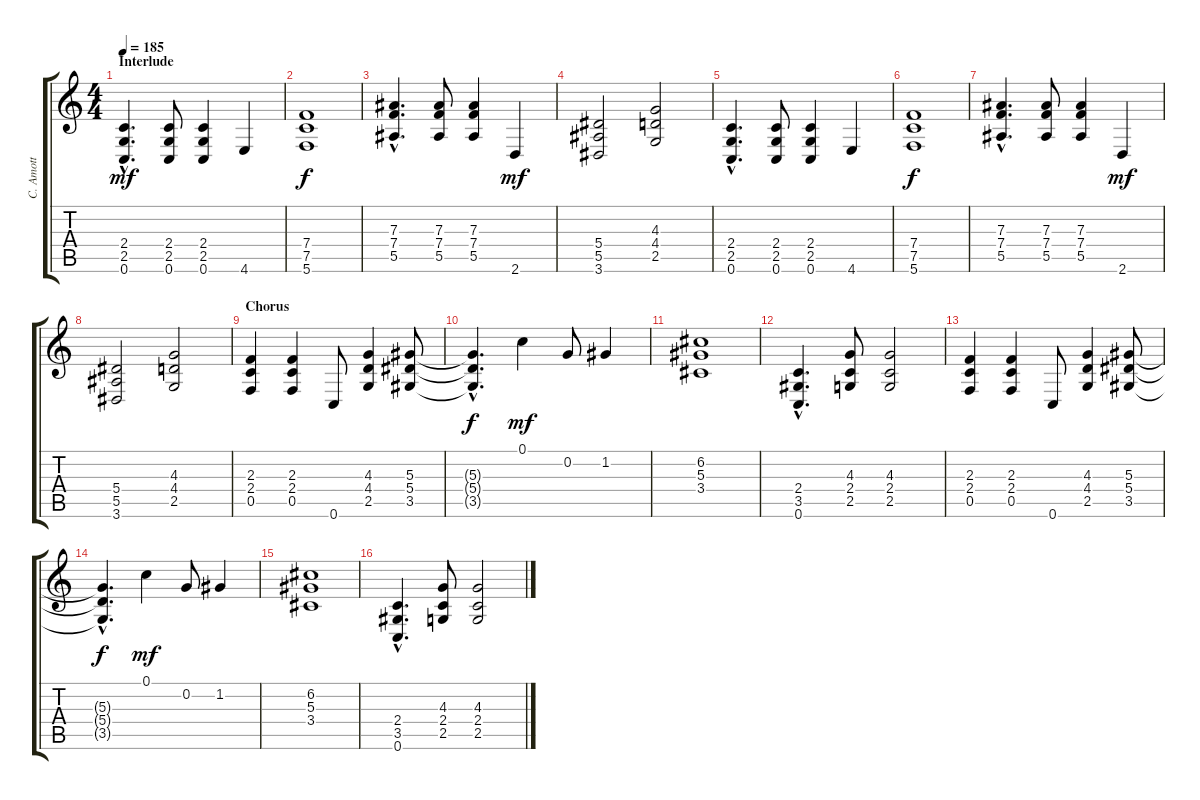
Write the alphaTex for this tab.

\track ("C. Amott" "C. Amott") {instrument distortionguitar}
\staff {score tabs}
\tuning (C4 G3 Eb3 Bb2 F2 C2) {hide}
\ts (4 4)
\section ("" "Interlude")
\tempo 185
\clef g2
\ks c
(2.4{hac} 2.5{hac} 0.6{hac}).4{d dy mf} (2.4 2.5 0.6).8 (2.4 2.5 0.6).4 4.6.4 |
(7.4 7.5 5.6).1{dy f} |
(7.3{hac} 7.4{hac} 5.5{hac}).4{d} (7.3 7.4 5.5).8 (7.3 7.4 5.5).4 2.6.4{dy mf} |
(5.4 5.5 3.6).2 (4.3 4.4 2.5).2 |
(2.4{hac} 2.5{hac} 0.6{hac}).4{d} (2.4 2.5 0.6).8 (2.4 2.5 0.6).4 4.6.4 |
(7.4 7.5 5.6).1{dy f} |
(7.3{hac} 7.4{hac} 5.5{hac}).4{d} (7.3 7.4 5.5).8 (7.3 7.4 5.5).4 2.6.4{dy mf} |
(5.4 5.5 3.6).2 (4.3 4.4 2.5).2 |
\section ("" "Chorus")
(2.3 2.4 0.5).4 (2.3 2.4 0.5).4 0.6.8 (4.3 4.4 2.5).4 (5.3 5.4 3.5).8 |
(5.3{hac t} 5.4{hac t} 3.5{hac t}).4{d dy f} 0.1.4{dy mf} 0.2.8 1.2.4 |
(6.2 5.3 3.4).1 |
(2.4{hac} 3.5{hac} 0.6{hac}).4{d} (4.3 2.4 2.5).8 (4.3 2.4 2.5).2 |
(2.3 2.4 0.5).4 (2.3 2.4 0.5).4 0.6.8 (4.3 4.4 2.5).4 (5.3 5.4 3.5).8 |
(5.3{hac t} 5.4{hac t} 3.5{hac t}).4{d dy f} 0.1.4{dy mf} 0.2.8 1.2.4 |
(6.2 5.3 3.4).1 |
(2.4{hac} 3.5{hac} 0.6{hac}).4{d} (4.3 2.4 2.5).8 (4.3 2.4 2.5).2
